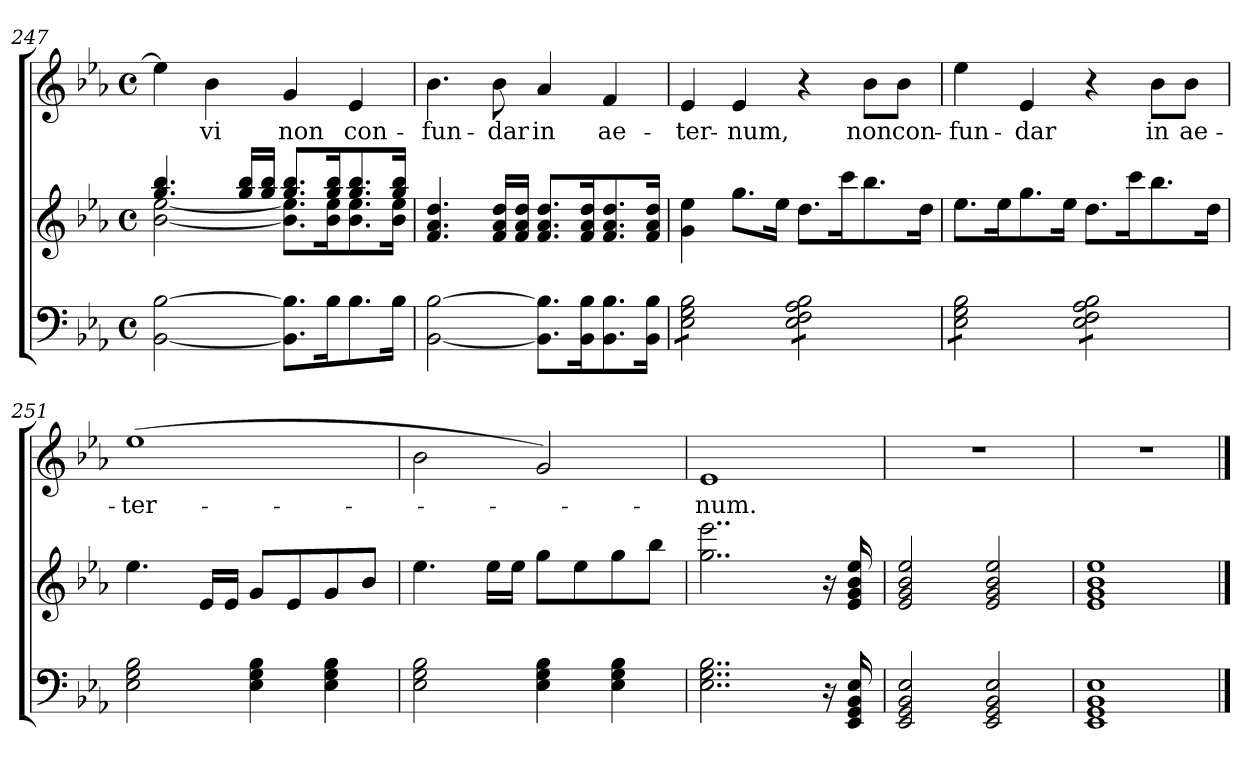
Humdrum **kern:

**kern	**kern	**kern	**text
*part2	*part2	*part1	*part1
*staff3	*staff2	*staff1	*staff1
*clefF4	*clefG2	*clefG2	*
*k[b-e-a-]	*k[b-e-a-]	*k[b-e-a-]	*
*E-:	*E-:	*E-:	*
*M4/4	*M4/4	*M4/4	*
*met(c)	*met(c)	*met(c)	*
=247	=247	=247	=247
*	*^	*	*
[2BB-\ [2B-\	4.gg/ 4.bb-/	[<2b-\ [<2ee-\	4ee-\]	.
!	!	!	!	!LO:LY:b
.	.	.	4b-\	-vi
.	16gg/ 16bb-/LL	.	.	.
.	16gg/ 16bb-/JJ	.	.	.
!	!	!	!	!LO:LY:b
8.BB-\] 8.B-\]L	8.gg/ 8.bb-/L	8.b-\] 8.ee-\]L	4g/	non
16B-\k	16gg/ 16bb-/k	16b-\ 16ee-\k	.	.
!	!	!	!	!LO:LY:b
8.B-\	8.gg/ 8.bb-/	8.b-\ 8.ee-\	4e-/	con-
16B-\Jk	16gg/ 16bb-/Jk	16b-\ 16ee-\Jk	.	.
=248	=248	=248	=248	=248
!	!	!	!	!LO:LY:b
*	*v	*v	*	*
[2BB-\ [2B-\	4.f/ 4.a-/ 4.dd/	4.b-\	-fun-
!	!	!	!LO:LY:b
.	16f/ 16a-/ 16dd/LL	8b-\	-dar
.	16f/ 16a-/ 16dd/JJ	.	.
!	!	!	!LO:LY:b
8.BB-\] 8.B-\]L	8.f/ 8.a-/ 8.dd/L	4a-/	in
16BB-\ 16B-\k	16f/ 16a-/ 16dd/k	.	.
!	!	!	!LO:LY:b
8.BB-\ 8.B-\	8.f/ 8.a-/ 8.dd/	4f/	ae-
16BB-\ 16B-\Jk	16f/ 16a-/ 16dd/Jk	.	.
=249	=249	=249	=249
!	!	!	!LO:LY:b
*tremolo	*	*	*
8E-\ 8G\ 8B-\L	4g\ 4ee-\	4e-/	-ter-
8E-\ 8G\ 8B-\	.	.	.
!	!	!	!LO:LY:b
8E-\ 8G\ 8B-\	8.gg\L	4e-/	-num,
8E-\ 8G\ 8B-\J	.	.	.
.	16ee-\Jk	.	.
8E-\ 8F\ 8A-\ 8B-\L	8.dd\L	4r	.
8E-\ 8F\ 8A-\ 8B-\	.	.	.
.	16ccc\k	.	.
!	!	!	!LO:LY:b
8E-\ 8F\ 8A-\ 8B-\	8.bb-\	8b-\L	non
!	!	!	!LO:LY:b
8E-\ 8F\ 8A-\ 8B-\J	.	8b-\J	con-
.	16dd\Jk	.	.
!!LO:LB:g=z
=250	=250	=250	=250
!	!	!	!LO:LY:b
8E-\ 8G\ 8B-\L	8.ee-\L	4ee-\	-fun-
8E-\ 8G\ 8B-\	.	.	.
.	16ee-\k	.	.
!	!	!	!LO:LY:b
8E-\ 8G\ 8B-\	8.gg\	4e-/	-dar
8E-\ 8G\ 8B-\J	.	.	.
.	16ee-\Jk	.	.
8E-\ 8F\ 8A-\ 8B-\L	8.dd\L	4r	.
8E-\ 8F\ 8A-\ 8B-\	.	.	.
.	16ccc\k	.	.
!	!	!	!LO:LY:b
8E-\ 8F\ 8A-\ 8B-\	8.bb-\	8b-\L	in
!	!	!	!LO:LY:b
8E-\ 8F\ 8A-\ 8B-\J	.	8b-\J	ae-
*Xtremolo	*	*	*
.	16dd\Jk	.	.
=251	=251	=251	=251
!	!	!	!LO:LY:b
2E-\ 2G\ 2B-\	4.ee-\	(>1ee-	-ter-
.	16e-/LL	.	.
.	16e-/JJ	.	.
4E-\ 4G\ 4B-\	8g/L	.	.
.	8e-/	.	.
4E-\ 4G\ 4B-\	8g/	.	.
.	8b-/J	.	.
=252	=252	=252	=252
2E-\ 2G\ 2B-\	4.ee-\	2b-\	.
.	16ee-\LL	.	.
.	16ee-\JJ	.	.
4E-\ 4G\ 4B-\	8gg\L	2g/)	.
.	8ee-\	.	.
4E-\ 4G\ 4B-\	8gg\	.	.
.	8bb-\J	.	.
=253	=253	=253	=253
!	!	!	!LO:LY:b
2..E-\ 2..G\ 2..B-\	2..gg\ 2..eee-\	1e-	-num.
16r	16r	.	.
16EE-/ 16GG/ 16BB-/ 16E-/	16e-/ 16g/ 16b-/ 16ee-/	.	.
=254	=254	=254	=254
2EE-/ 2GG/ 2BB-/ 2E-/	2e-/ 2g/ 2b-/ 2ee-/	1r	.
2EE-/ 2GG/ 2BB-/ 2E-/	2e-/ 2g/ 2b-/ 2ee-/	.	.
=255	=255	=255	=255
1EE- 1GG 1BB- 1E-	1e- 1g 1b- 1ee-	1r	.
==	==	==	==
*-	*-	*-	*-
